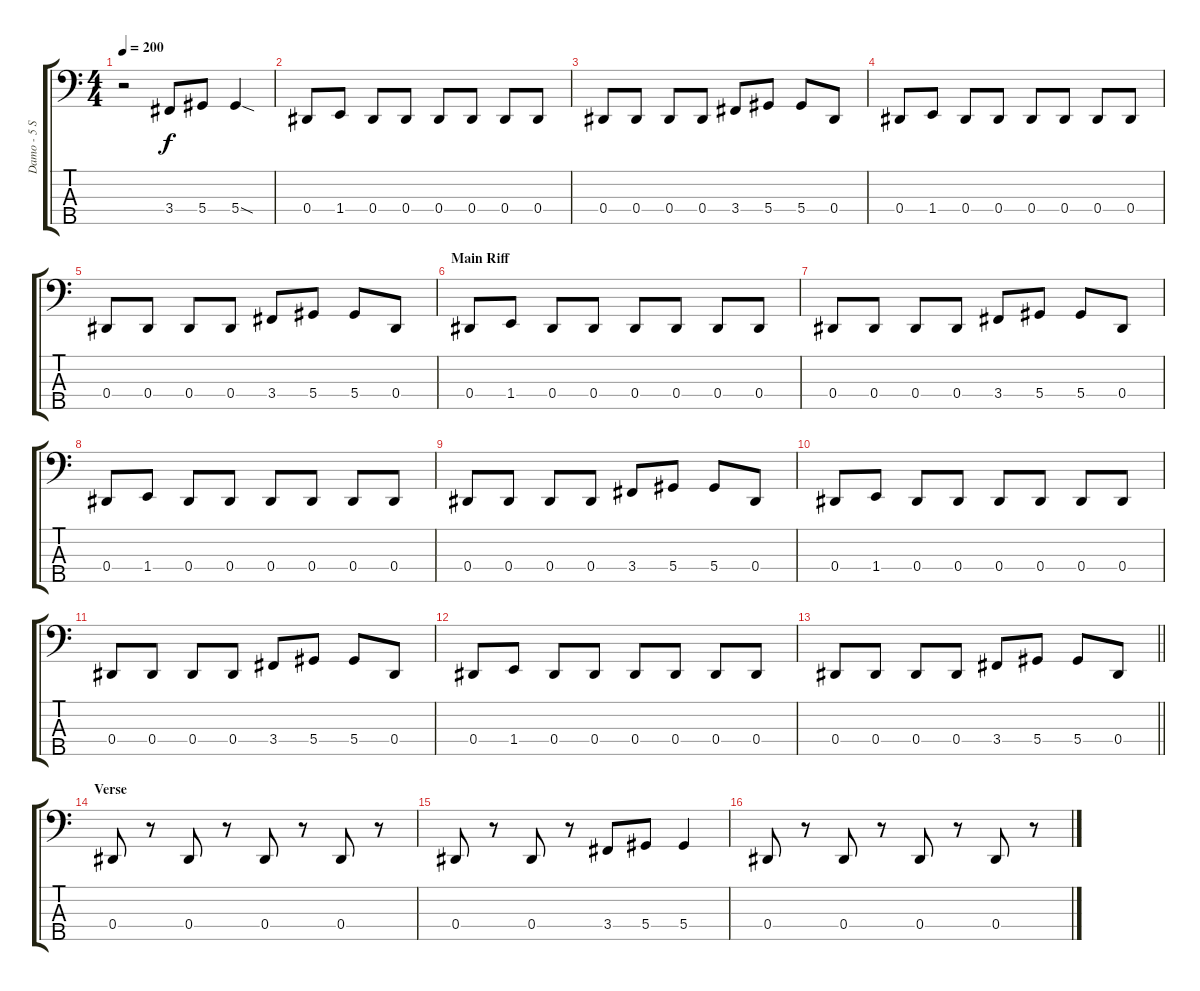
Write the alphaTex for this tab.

\track ("Damo - 5 String Bass" "Damo - 5 S") {instrument electricbasspick}
\staff {score tabs}
\tuning (Gb2 Db2 Ab1 Eb1 Bb0) {hide}
\ts (4 4)
\tempo 200
\clef f4
\ks c
r.2{dy f} 3.4.8 5.4.8 5.4{sod}.4 |
0.4.8 1.4.8 0.4.8 0.4.8 0.4.8 0.4.8 0.4.8 0.4.8 |
0.4.8 0.4.8 0.4.8 0.4.8 3.4.8 5.4.8 5.4.8 0.4.8 |
0.4.8 1.4.8 0.4.8 0.4.8 0.4.8 0.4.8 0.4.8 0.4.8 |
0.4.8 0.4.8 0.4.8 0.4.8 3.4.8 5.4.8 5.4.8 0.4.8 |
\section ("" "Main Riff")
0.4.8 1.4.8 0.4.8 0.4.8 0.4.8 0.4.8 0.4.8 0.4.8 |
0.4.8 0.4.8 0.4.8 0.4.8 3.4.8 5.4.8 5.4.8 0.4.8 |
0.4.8 1.4.8 0.4.8 0.4.8 0.4.8 0.4.8 0.4.8 0.4.8 |
0.4.8 0.4.8 0.4.8 0.4.8 3.4.8 5.4.8 5.4.8 0.4.8 |
0.4.8 1.4.8 0.4.8 0.4.8 0.4.8 0.4.8 0.4.8 0.4.8 |
0.4.8 0.4.8 0.4.8 0.4.8 3.4.8 5.4.8 5.4.8 0.4.8 |
0.4.8 1.4.8 0.4.8 0.4.8 0.4.8 0.4.8 0.4.8 0.4.8 |
\barLineRight lightlight
0.4.8 0.4.8 0.4.8 0.4.8 3.4.8 5.4.8 5.4.8 0.4.8 |
\section ("" "Verse")
0.4.8 r.8 0.4.8 r.8 0.4.8 r.8 0.4.8 r.8 |
0.4.8 r.8 0.4.8 r.8 3.4.8 5.4.8 5.4.4 |
0.4.8 r.8 0.4.8 r.8 0.4.8 r.8 0.4.8 r.8
